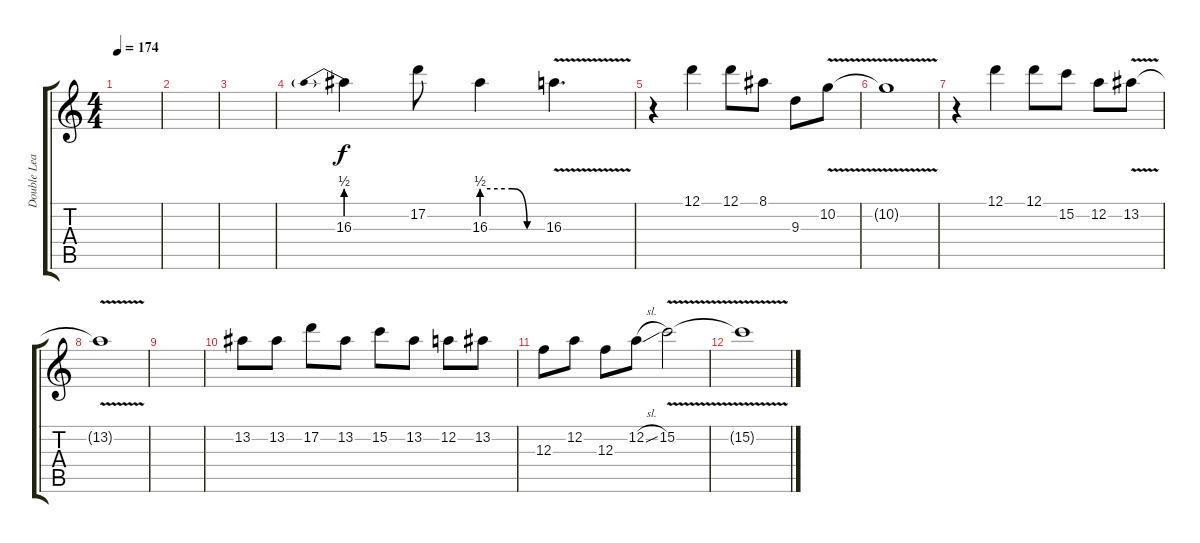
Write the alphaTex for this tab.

\track ("Double Lead" "Double Lea") {instrument overdrivenguitar}
\staff {score tabs}
\tuning (D4 A3 F3 C3 G2 D2) {hide}
\ts (4 4)
\tempo 174
\clef g2
\ks c
|
|
|
16.3{be (prebend 0 2 60 2)}.4 17.2.8 16.3{be (custom 0 2 30 2 45 0 58 0 60 0)}.4 16.3{v}.4{d} |
r.4 12.1.4 12.1.8 8.1.8 9.3.8 10.2{v}.8 |
10.2{t}.1 |
r.4 12.1.4 12.1.8 15.2.8 12.2.8 13.2{v}.8 |
13.2{t}.1 |
|
13.2.8 13.2.8 17.2.8 13.2.8 15.2.8 13.2.8 12.2.8 13.2.8 |
12.3.8 12.2.8 12.3.8 12.2{sl}.8 15.2{v}.2 |
15.2{t}.1
